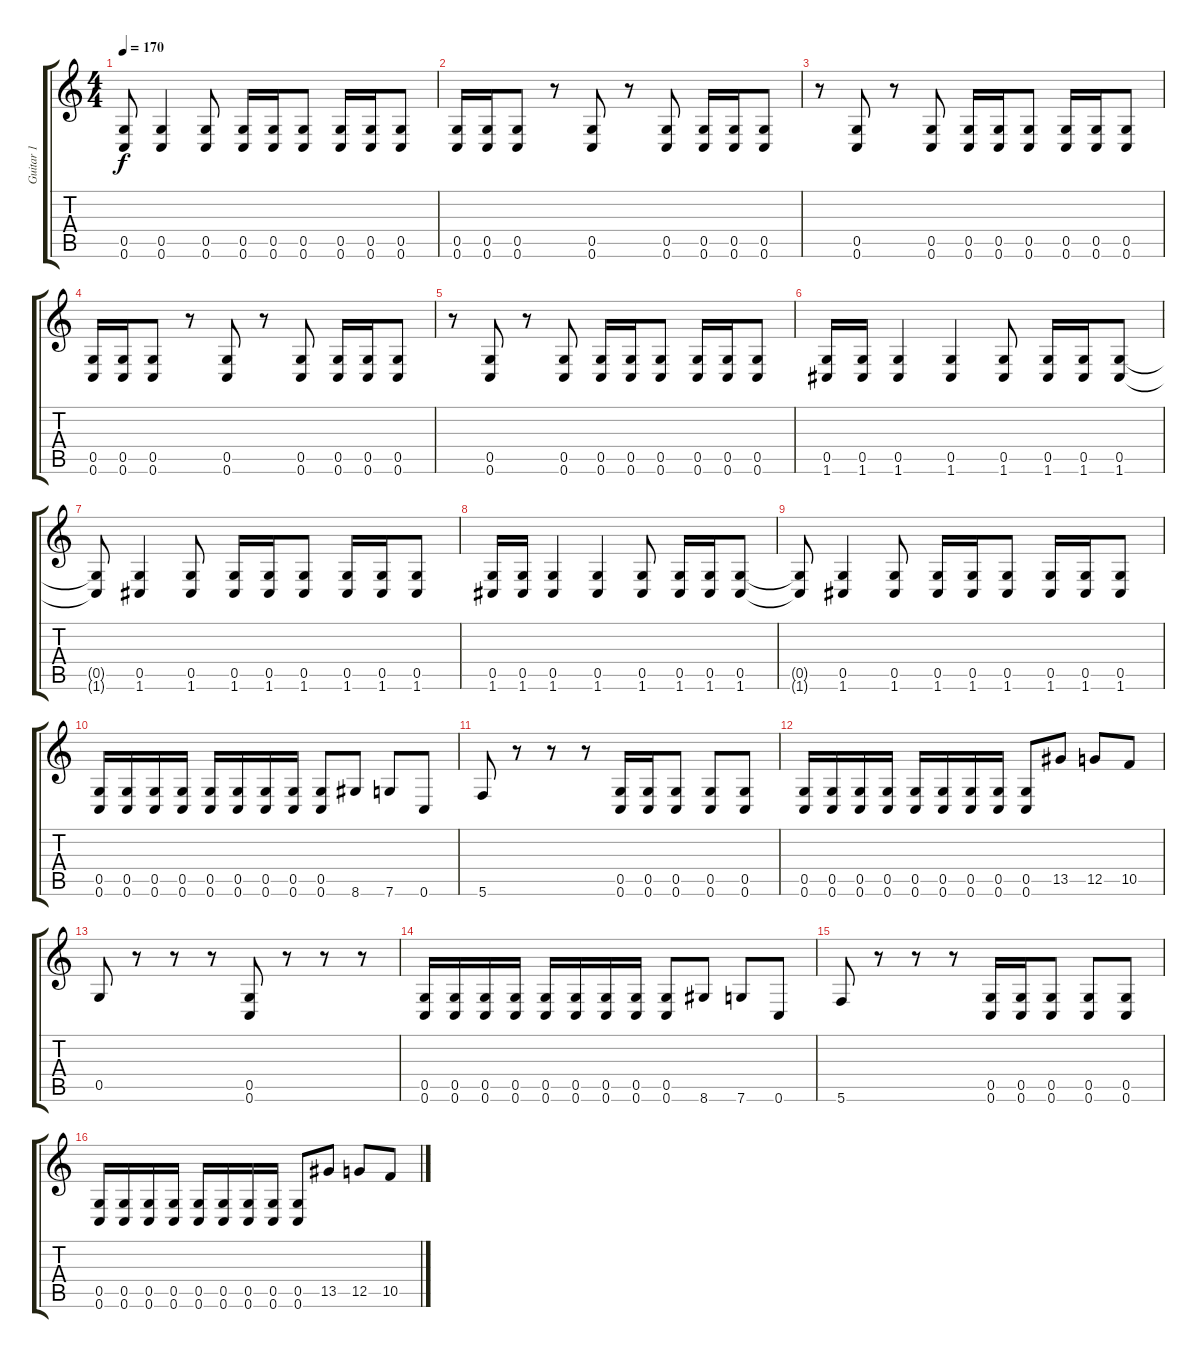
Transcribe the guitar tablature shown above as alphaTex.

\track ("Guitar 1" "Guitar 1") {instrument distortionguitar}
\staff {score tabs}
\tuning (D4 A3 F3 C3 G2 C2) {hide}
\ts (4 4)
\tempo 170
\clef g2
\ks c
(0.5{t} 0.6{t}).8{dy f} (0.5 0.6).4 (0.5 0.6).8 (0.5 0.6).16 (0.5 0.6).16 (0.5 0.6).8 (0.5 0.6).16 (0.5 0.6).16 (0.5 0.6).8 |
(0.5 0.6).16 (0.5 0.6).16 (0.5 0.6).8 r.8 (0.5 0.6).8 r.8 (0.5 0.6).8 (0.5 0.6).16 (0.5 0.6).16 (0.5 0.6).8 |
r.8 (0.5 0.6).8 r.8 (0.5 0.6).8 (0.5 0.6).16 (0.5 0.6).16 (0.5 0.6).8 (0.5 0.6).16 (0.5 0.6).16 (0.5 0.6).8 |
(0.5 0.6).16 (0.5 0.6).16 (0.5 0.6).8 r.8 (0.5 0.6).8 r.8 (0.5 0.6).8 (0.5 0.6).16 (0.5 0.6).16 (0.5 0.6).8 |
r.8 (0.5 0.6).8 r.8 (0.5 0.6).8 (0.5 0.6).16 (0.5 0.6).16 (0.5 0.6).8 (0.5 0.6).16 (0.5 0.6).16 (0.5 0.6).8 |
(0.5 1.6).16 (0.5 1.6).16 (0.5 1.6).4 (0.5 1.6).4 (0.5 1.6).8 (0.5 1.6).16 (0.5 1.6).16 (0.5 1.6).8 |
(0.5{t} 1.6{t}).8 (0.5 1.6).4 (0.5 1.6).8 (0.5 1.6).16 (0.5 1.6).16 (0.5 1.6).8 (0.5 1.6).16 (0.5 1.6).16 (0.5 1.6).8 |
(0.5 1.6).16 (0.5 1.6).16 (0.5 1.6).4 (0.5 1.6).4 (0.5 1.6).8 (0.5 1.6).16 (0.5 1.6).16 (0.5 1.6).8 |
(0.5{t} 1.6{t}).8 (0.5 1.6).4 (0.5 1.6).8 (0.5 1.6).16 (0.5 1.6).16 (0.5 1.6).8 (0.5 1.6).16 (0.5 1.6).16 (0.5 1.6).8 |
(0.5 0.6).16 (0.5 0.6).16 (0.5 0.6).16 (0.5 0.6).16 (0.5 0.6).16 (0.5 0.6).16 (0.5 0.6).16 (0.5 0.6).16 (0.5 0.6).8 8.6.8 7.6.8 0.6.8 |
5.6.8 r.8 r.8 r.8 (0.5 0.6).16 (0.5 0.6).16 (0.5 0.6).8 (0.5 0.6).8 (0.5 0.6).8 |
(0.5 0.6).16 (0.5 0.6).16 (0.5 0.6).16 (0.5 0.6).16 (0.5 0.6).16 (0.5 0.6).16 (0.5 0.6).16 (0.5 0.6).16 (0.5 0.6).8 13.5.8 12.5.8 10.5.8 |
0.5.8 r.8 r.8 r.8 (0.5 0.6).8 r.8 r.8 r.8 |
(0.5 0.6).16 (0.5 0.6).16 (0.5 0.6).16 (0.5 0.6).16 (0.5 0.6).16 (0.5 0.6).16 (0.5 0.6).16 (0.5 0.6).16 (0.5 0.6).8 8.6.8 7.6.8 0.6.8 |
5.6.8 r.8 r.8 r.8 (0.5 0.6).16 (0.5 0.6).16 (0.5 0.6).8 (0.5 0.6).8 (0.5 0.6).8 |
(0.5 0.6).16 (0.5 0.6).16 (0.5 0.6).16 (0.5 0.6).16 (0.5 0.6).16 (0.5 0.6).16 (0.5 0.6).16 (0.5 0.6).16 (0.5 0.6).8 13.5.8 12.5.8 10.5.8
